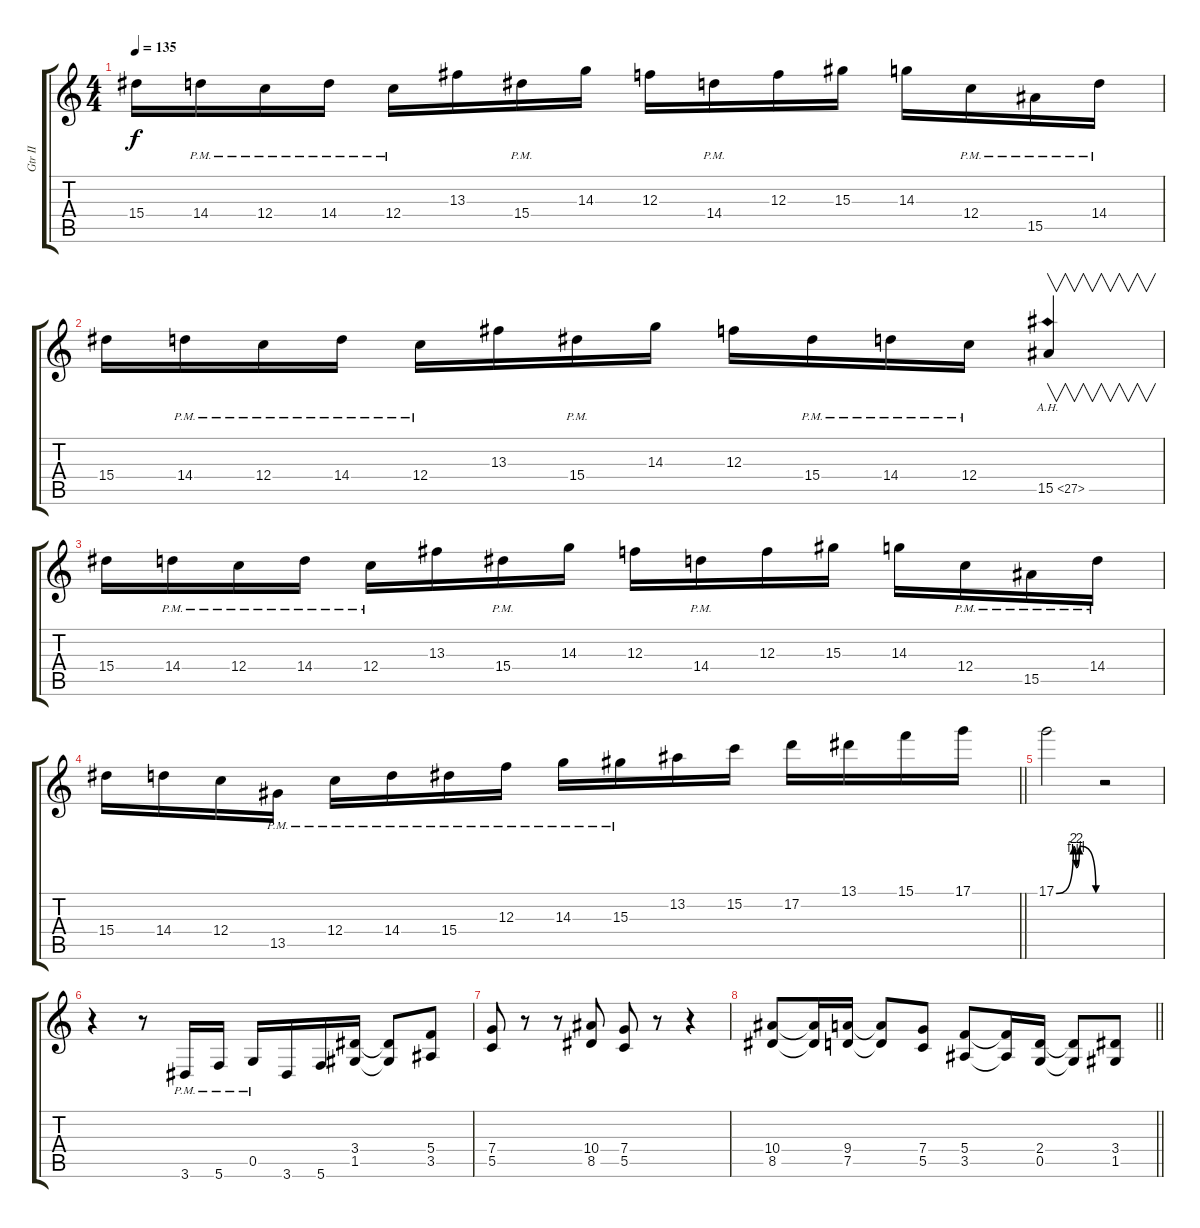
\track ("Gtr II" "Gtr II") {instrument overdrivenguitar}
\staff {score tabs}
\tuning (D4 A3 F3 C3 G2 C2) {hide}
\ts (4 4)
\tempo 135
\clef g2
\ks c
15.4.16{dy f} 14.4{pm}.16 12.4{pm}.16 14.4{pm}.16 12.4{pm}.16 13.3.16 15.4{pm}.16 14.3.16 12.3.16 14.4{pm}.16 12.3.16 15.3.16 14.3.16 12.4{pm}.16 15.5{pm}.16 14.4{pm}.16 |
15.4.16 14.4{pm}.16 12.4{pm}.16 14.4{pm}.16 12.4{pm}.16 13.3.16 15.4{pm}.16 14.3.16 12.3.16 15.4{pm}.16 14.4{pm}.16 12.4{pm}.16 15.5{ah 12}.4{v} |
15.4.16 14.4{pm}.16 12.4{pm}.16 14.4{pm}.16 12.4{pm}.16 13.3.16 15.4{pm}.16 14.3.16 12.3.16 14.4{pm}.16 12.3.16 15.3.16 14.3.16 12.4{pm}.16 15.5{pm}.16 14.4{pm}.16 |
\barLineRight lightlight
15.4.16 14.4.16 12.4.16 13.5{pm}.16 12.4{pm}.16 14.4{pm}.16 15.4{pm}.16 12.3{pm}.16 14.3{pm}.16 15.3{pm}.16 13.2.16 15.2.16 17.2.16 13.1.16 15.1.16 17.1.16 |
17.1{be (custom 0 0 26 8 30 4 35 8 60 0)}.2 r.2 |
r.4 r.8 3.6{pm}.16 5.6{pm}.16 0.5{pm}.16 3.6.16 5.6.16 (3.4 1.5).16 (3.4{t} 1.5{t}).8 (5.4 3.5).8 |
(7.4 5.5).8 r.8 r.8 (10.4 8.5).8 (7.4 5.5).8 r.8 r.4 |
\barLineRight lightlight
(10.4 8.5).8 (10.4{t} 8.5{t}).16 (9.4 7.5).16 (9.4{t} 7.5{t}).8 (7.4 5.5).8 (5.4 3.5).8 (5.4{t} 3.5{t}).16 (2.4 0.5).16 (2.4{t} 0.5{t}).8 (3.4 1.5).8
